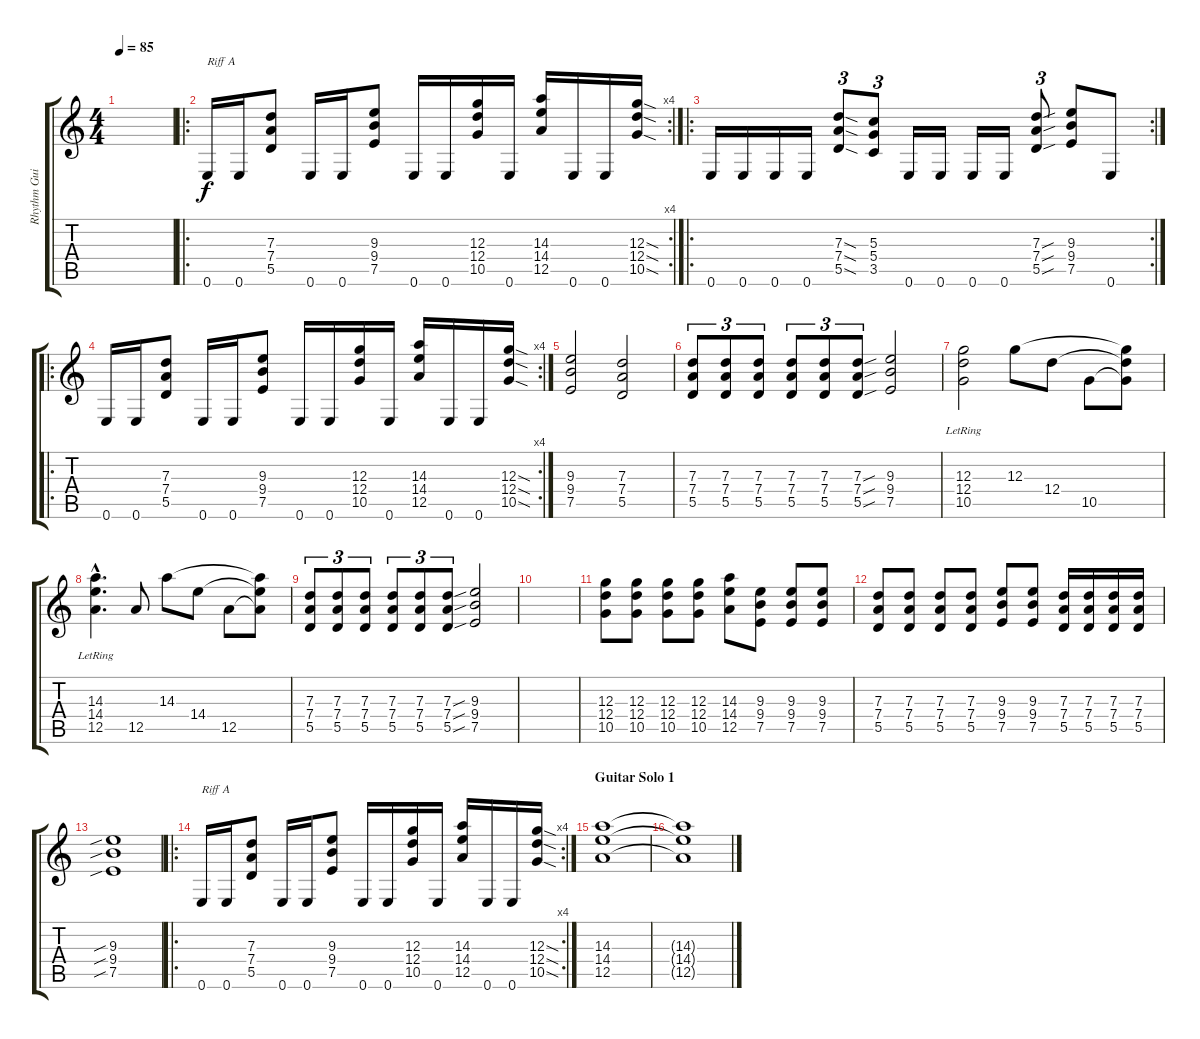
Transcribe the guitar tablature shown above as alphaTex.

\track ("Rhythm Guitar" "Rhythm Gui") {instrument overdrivenguitar}
\staff {score tabs}
\tuning (E4 B3 G3 D3 A2 E2) {hide}
\ts (4 4)
\tempo 85
\clef g2
\ks c
|
\ro
\rc 4
0.6.16{txt "Riff A"} 0.6.16 (7.3 7.4 5.5).8 0.6.16 0.6.16 (9.3 9.4 7.5).8 0.6.16 0.6.16 (12.3 12.4 10.5).16 0.6.16 (14.3 14.4 12.5).16 0.6.16 0.6.16 (12.3{sod} 12.4{sod} 10.5{sod}).16 |
\ro
\rc 2
0.6.16 0.6.16 0.6.16 0.6.16 (7.3{sod} 7.4{sod} 5.5{sod}).8{tu (3 2)} (5.3 5.4 3.5).8{tu (3 2)} 0.6.16 0.6.16 0.6.16 0.6.16 (7.3{sou} 7.4{sou} 5.5{sou}).8{tu (3 2)} (9.3 9.4 7.5).8 0.6.8 |
\ro
\rc 4
0.6.16 0.6.16 (7.3 7.4 5.5).8 0.6.16 0.6.16 (9.3 9.4 7.5).8 0.6.16 0.6.16 (12.3 12.4 10.5).16 0.6.16 (14.3 14.4 12.5).16 0.6.16 0.6.16 (12.3{sod} 12.4{sod} 10.5{sod}).16 |
(9.3 9.4 7.5).2 (7.3 7.4 5.5).2 |
(7.3 7.4 5.5).8{tu (3 2)} (7.3 7.4 5.5).8{tu (3 2)} (7.3 7.4 5.5).8{tu (3 2)} (7.3 7.4 5.5).8{tu (3 2)} (7.3 7.4 5.5).8{tu (3 2)} (7.3{sou} 7.4{sou} 5.5{sou}).8{tu (3 2)} (9.3 9.4 7.5).2 |
(12.3 12.4{lr} 10.5{lr}).2 12.3.8 12.4.8 10.5.8 (12.3{t} 12.4{t} 10.5{t}).8 |
(14.3{hac lr} 14.4{hac lr} 12.5{hac lr}).4{d} 12.5.8 14.3.8 14.4.8 12.5.8 (14.3{t} 14.4{t} 12.5{t}).8 |
(7.3 7.4 5.5).8{tu (3 2)} (7.3 7.4 5.5).8{tu (3 2)} (7.3 7.4 5.5).8{tu (3 2)} (7.3 7.4 5.5).8{tu (3 2)} (7.3 7.4 5.5).8{tu (3 2)} (7.3{sou} 7.4{sou} 5.5{sou}).8{tu (3 2)} (9.3 9.4 7.5).2 |
|
(12.3 12.4 10.5).8 (12.3 12.4 10.5).8 (12.3 12.4 10.5).8 (12.3 12.4 10.5).8 (14.3 14.4 12.5).8 (9.3 9.4 7.5).8 (9.3 9.4 7.5).8 (9.3 9.4 7.5).8 |
(7.3 7.4 5.5).8 (7.3 7.4 5.5).8 (7.3 7.4 5.5).8 (7.3 7.4 5.5).8 (9.3 9.4 7.5).8 (9.3 9.4 7.5).8 (7.3 7.4 5.5).16 (7.3 7.4 5.5).16 (7.3 7.4 5.5).16 (7.3 7.4 5.5).16 |
(9.3{sib} 9.4{sib} 7.5{sib}).1 |
\ro
\rc 4
0.6.16{txt "Riff A"} 0.6.16 (7.3 7.4 5.5).8 0.6.16 0.6.16 (9.3 9.4 7.5).8 0.6.16 0.6.16 (12.3 12.4 10.5).16 0.6.16 (14.3 14.4 12.5).16 0.6.16 0.6.16 (12.3{sod} 12.4{sod} 10.5{sod}).16 |
\section ("" "Guitar Solo 1")
(14.3 14.4 12.5).1 |
(14.3{t} 14.4{t} 12.5{t}).1
